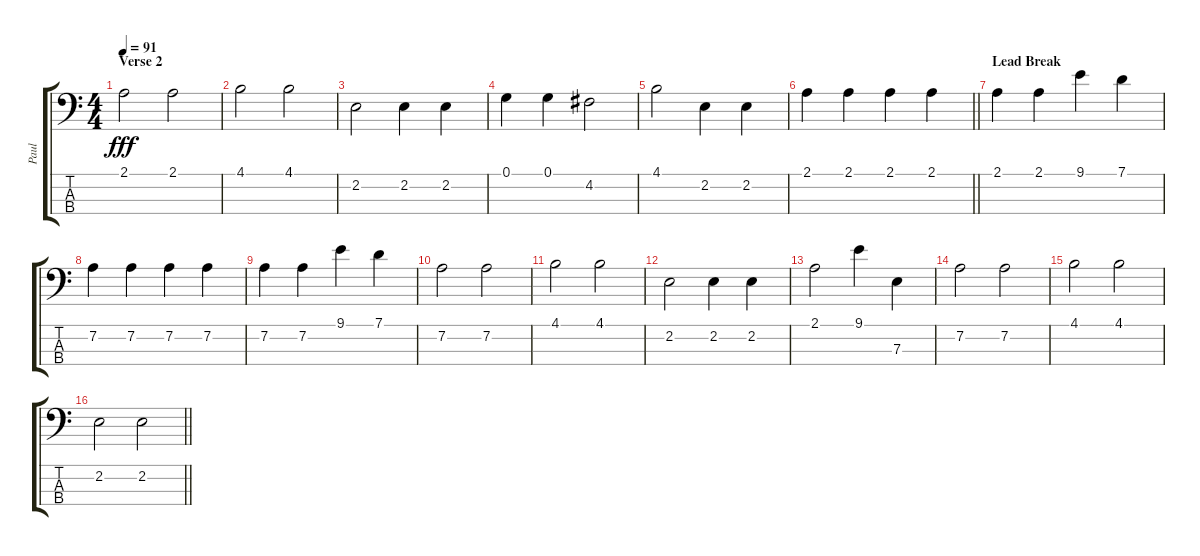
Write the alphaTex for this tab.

\track ("Paul" "Paul") {instrument electricbassfinger}
\staff {score tabs}
\tuning (G2 D2 A1 E1) {hide}
\ts (4 4)
\section ("" "Verse 2")
\tempo 91
\clef f4
\ks c
2.1.2{dy fff} 2.1.2 |
4.1.2 4.1.2 |
2.2.2 2.2.4 2.2.4 |
0.1.4 0.1.4 4.2.2 |
4.1.2 2.2.4 2.2.4 |
\barLineRight lightlight
2.1.4 2.1.4 2.1.4 2.1.4 |
\section ("" "Lead Break")
2.1.4 2.1.4 9.1.4 7.1.4 |
7.2.4 7.2.4 7.2.4 7.2.4 |
7.2.4 7.2.4 9.1.4 7.1.4 |
7.2.2 7.2.2 |
4.1.2 4.1.2 |
2.2.2 2.2.4 2.2.4 |
2.1.2 9.1.4 7.3.4 |
7.2.2 7.2.2 |
4.1.2 4.1.2 |
\barLineRight lightlight
2.2.2 2.2.2
